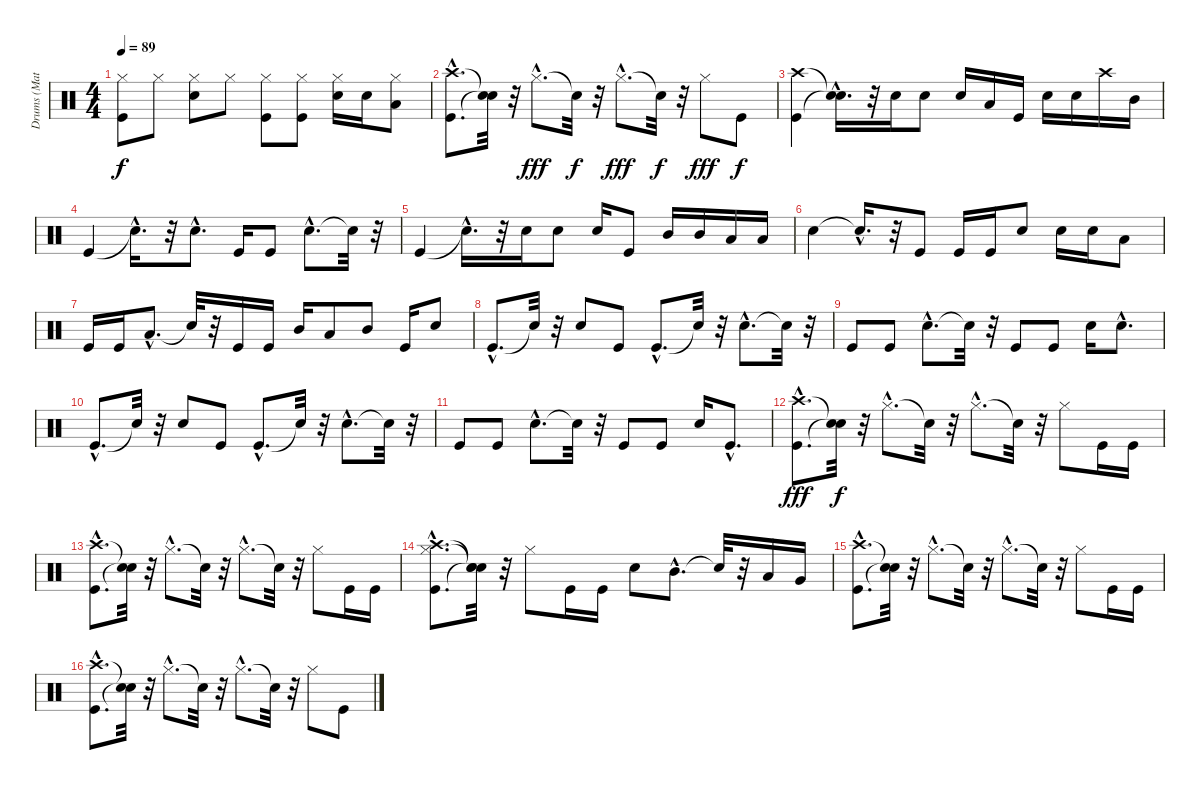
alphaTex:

\track ("Drums (Matt)" "Drums (Mat") {instrument percussion}
\staff {score}
\articulation defaults
\ts (4 4)
\tempo 89
\clef neutral
\ks c
("Kick (hit)" "Hi-Hat (closed)").8{dy f} "Hi-Hat (closed)".8 ("Electric Snare (hit)" "Hi-Hat (closed)").8 "Hi-Hat (closed)".8 ("Kick (hit)" "Hi-Hat (closed)").8 ("Kick (hit)" "Hi-Hat (closed)").8 ("Electric Snare (hit)" "Hi-Hat (closed)").16 "Electric Snare (hit)".16 ("Hi-Hat (closed)" "Low Tom (hit)").8 |
("Kick (hit)"{hac} "Crash high (hit)"{hac}).8{d} ("Snare (hit)"{t} "Snare (hit)"{t}).32 r.32 "Hi-Hat (closed)"{hac}.8{d dy fff} "Snare (hit)"{t}.32{dy f} r.32 "Hi-Hat (closed)"{hac}.8{d dy fff} "Snare (hit)"{t}.32{dy f} r.32 "Hi-Hat (closed)".8{dy fff} "Kick (hit)".8{dy f} |
("Kick (hit)" "Crash high (hit)").4 ("Snare (hit)"{hac t} "Snare (hit)"{hac t}).16{d} r.32 "Electric Snare (hit)".16 "Electric Snare (hit)".8 "Electric Snare (hit)".16 "Low Tom (hit)".16 "Kick (hit)".16 "Electric Snare (hit)".16 "Electric Snare (hit)".16 "Crash high (hit)".16 "Mid Tom (hit)".16 |
"Kick (hit)".4 "Snare (hit)"{hac t}.16{d} r.32 "Electric Snare (hit)"{hac}.8{d} "Kick (hit)".16 "Kick (hit)".8 "Electric Snare (hit)"{hac}.8{d} "Snare (hit)"{t}.32 r.32 |
"Kick (hit)".4 "Snare (hit)"{hac t}.16{d} r.32 "Electric Snare (hit)".16 "Electric Snare (hit)".8 "Electric Snare (hit)".16 "Kick (hit)".8 "Mid Tom (hit)".16 "Mid Tom (hit)".16 "Low Tom (hit)".16 "Low Tom (hit)".16 |
"Snare (hit) 2".4 "Snare (hit)"{hac t}.16{d} r.32 "Kick (hit)".8 "Kick (hit)".16 "Kick (hit)".16 "Electric Snare (hit)".8 "Electric Snare (hit)".16 "Electric Snare (hit)".16 "Low Tom (hit)".8 |
"Kick (hit)".16 "Kick (hit)".16 "Low Tom (hit)"{hac}.8{d} "Snare (hit)"{t}.32 r.32 "Kick (hit)".16 "Kick (hit)".16 "Mid Tom (hit)".16 "Low Tom (hit)".8 "Mid Tom (hit)".8 "Kick (hit)".16 "Electric Snare (hit)".8 |
"Kick (hit)"{hac}.8{d} "Snare (hit)"{t}.32 r.32 "Electric Snare (hit)".8 "Kick (hit)".8 "Kick (hit)"{hac}.8{d} "Snare (hit)"{t}.32 r.32 "Electric Snare (hit)"{hac}.8{d} "Snare (hit)"{t}.32 r.32 |
"Kick (hit)".8 "Kick (hit)".8 "Electric Snare (hit)"{hac}.8{d} "Snare (hit)"{t}.32 r.32 "Kick (hit)".8 "Kick (hit)".8 "Electric Snare (hit)".16 "Electric Snare (hit)"{hac}.8{d} |
"Kick (hit)"{hac}.8{d} "Snare (hit)"{t}.32 r.32 "Electric Snare (hit)".8 "Kick (hit)".8 "Kick (hit)"{hac}.8{d} "Snare (hit)"{t}.32 r.32 "Electric Snare (hit)"{hac}.8{d} "Snare (hit)"{t}.32 r.32 |
"Kick (hit)".8 "Kick (hit)".8 "Electric Snare (hit)"{hac}.8{d} "Snare (hit)"{t}.32 r.32 "Kick (hit)".8 "Kick (hit)".8 "Electric Snare (hit)".16 "Kick (hit)"{hac}.8{d} |
("Kick (hit)"{hac} "Crash high (hit)"{hac}).8{d dy fff} ("Snare (hit)"{t} "Snare (hit)"{t}).32{dy f} r.32 "Hi-Hat (closed)"{hac}.8{d} "Snare (hit)"{t}.32 r.32 "Hi-Hat (closed)"{hac}.8{d} "Snare (hit)"{t}.32 r.32 "Hi-Hat (closed)".8 "Kick (hit)".16 "Kick (hit)".16 |
("Kick (hit)"{hac} "Crash high (hit)"{hac}).8{d} ("Snare (hit)"{t} "Snare (hit)"{t}).32 r.32 "Hi-Hat (closed)"{hac}.8{d} "Snare (hit)"{t}.32 r.32 "Hi-Hat (closed)"{hac}.8{d} "Snare (hit)"{t}.32 r.32 "Hi-Hat (closed)".8 "Kick (hit)".16 "Kick (hit)".16 |
("Kick (hit)"{hac} "Hi-Hat (closed)"{hac} "Crash high (hit)"{hac}).8{d} ("Snare (hit)"{t} "Snare (hit)"{t} "Snare (hit)"{t}).32 r.32 "Hi-Hat (closed)".8 "Kick (hit)".16 "Kick (hit)".16 "Electric Snare (hit)".8 "Mid Tom (hit)"{hac}.8{d} "Snare (hit)"{t}.32 r.32 "Low Tom (hit)".16 "Very Low Tom (hit)".16 |
("Kick (hit)"{hac} "Crash high (hit)"{hac}).8{d} ("Snare (hit)"{t} "Snare (hit)"{t}).32 r.32 "Hi-Hat (closed)"{hac}.8{d} "Snare (hit)"{t}.32 r.32 "Hi-Hat (closed)"{hac}.8{d} "Snare (hit)"{t}.32 r.32 "Hi-Hat (closed)".8 "Kick (hit)".16 "Kick (hit)".16 |
("Kick (hit)"{hac} "Crash high (hit)"{hac}).8{d} ("Snare (hit)"{t} "Snare (hit)"{t}).32 r.32 "Hi-Hat (closed)"{hac}.8{d} "Snare (hit)"{t}.32 r.32 "Hi-Hat (closed)"{hac}.8{d} "Snare (hit)"{t}.32 r.32 "Hi-Hat (closed)".8 "Kick (hit)".8
